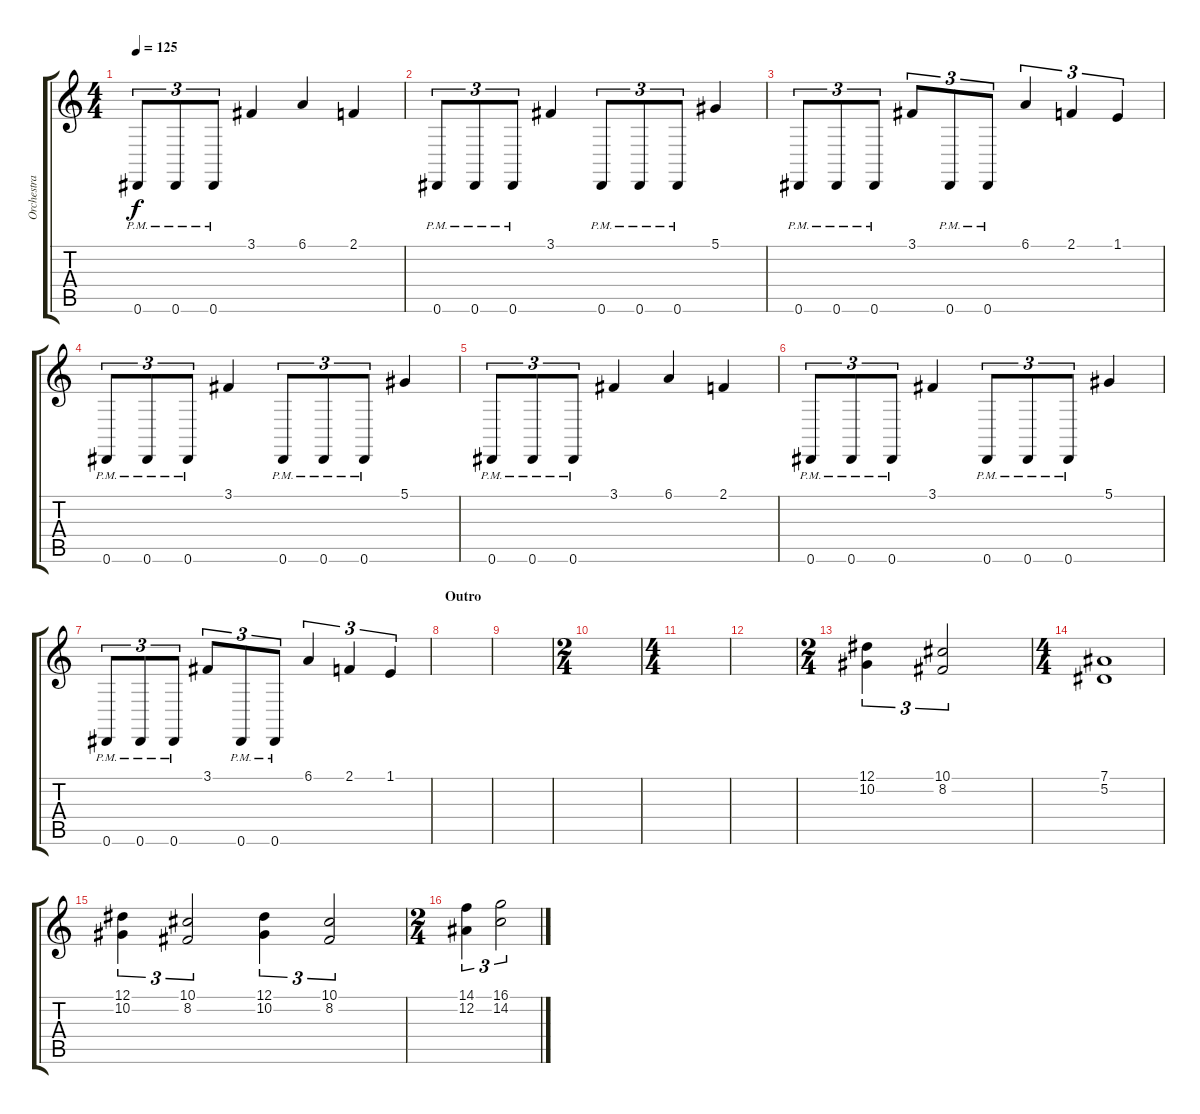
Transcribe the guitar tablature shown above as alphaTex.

\track ("Orchestra 2" "Orchestra ") {instrument stringensemble1}
\staff {score tabs}
\tuning (Eb4 Bb3 Gb3 Db3 Ab2 Eb2) {hide}
\ts (4 4)
\tempo 125
\clef g2
\ks c
0.6{pm}.8{tu (3 2) dy f} 0.6{pm}.8{tu (3 2)} 0.6{pm}.8{tu (3 2)} 3.1.4 6.1.4 2.1.4 |
0.6{pm}.8{tu (3 2)} 0.6{pm}.8{tu (3 2)} 0.6{pm}.8{tu (3 2)} 3.1.4 0.6{pm}.8{tu (3 2)} 0.6{pm}.8{tu (3 2)} 0.6{pm}.8{tu (3 2)} 5.1.4 |
0.6{pm}.8{tu (3 2)} 0.6{pm}.8{tu (3 2)} 0.6{pm}.8{tu (3 2)} 3.1.8{tu (3 2)} 0.6{pm}.8{tu (3 2)} 0.6{pm}.8{tu (3 2)} 6.1.4{tu (3 2)} 2.1.4{tu (3 2)} 1.1.4{tu (3 2)} |
0.6{pm}.8{tu (3 2)} 0.6{pm}.8{tu (3 2)} 0.6{pm}.8{tu (3 2)} 3.1.4 0.6{pm}.8{tu (3 2)} 0.6{pm}.8{tu (3 2)} 0.6{pm}.8{tu (3 2)} 5.1.4 |
0.6{pm}.8{tu (3 2)} 0.6{pm}.8{tu (3 2)} 0.6{pm}.8{tu (3 2)} 3.1.4 6.1.4 2.1.4 |
0.6{pm}.8{tu (3 2)} 0.6{pm}.8{tu (3 2)} 0.6{pm}.8{tu (3 2)} 3.1.4 0.6{pm}.8{tu (3 2)} 0.6{pm}.8{tu (3 2)} 0.6{pm}.8{tu (3 2)} 5.1.4 |
0.6{pm}.8{tu (3 2)} 0.6{pm}.8{tu (3 2)} 0.6{pm}.8{tu (3 2)} 3.1.8{tu (3 2)} 0.6{pm}.8{tu (3 2)} 0.6{pm}.8{tu (3 2)} 6.1.4{tu (3 2)} 2.1.4{tu (3 2)} 1.1.4{tu (3 2)} |
\section ("" "Outro")
|
|
\ts (2 4)
|
\ts (4 4)
|
|
\ts (2 4)
(12.1 10.2).4{tu (3 2)} (10.1 8.2).2{tu (3 2)} |
\ts (4 4)
(7.1 5.2).1 |
(12.1 10.2).4{tu (3 2)} (10.1 8.2).2{tu (3 2)} (12.1 10.2).4{tu (3 2)} (10.1 8.2).2{tu (3 2)} |
\ts (2 4)
(14.1 12.2).4{tu (3 2)} (16.1 14.2).2{tu (3 2)}
